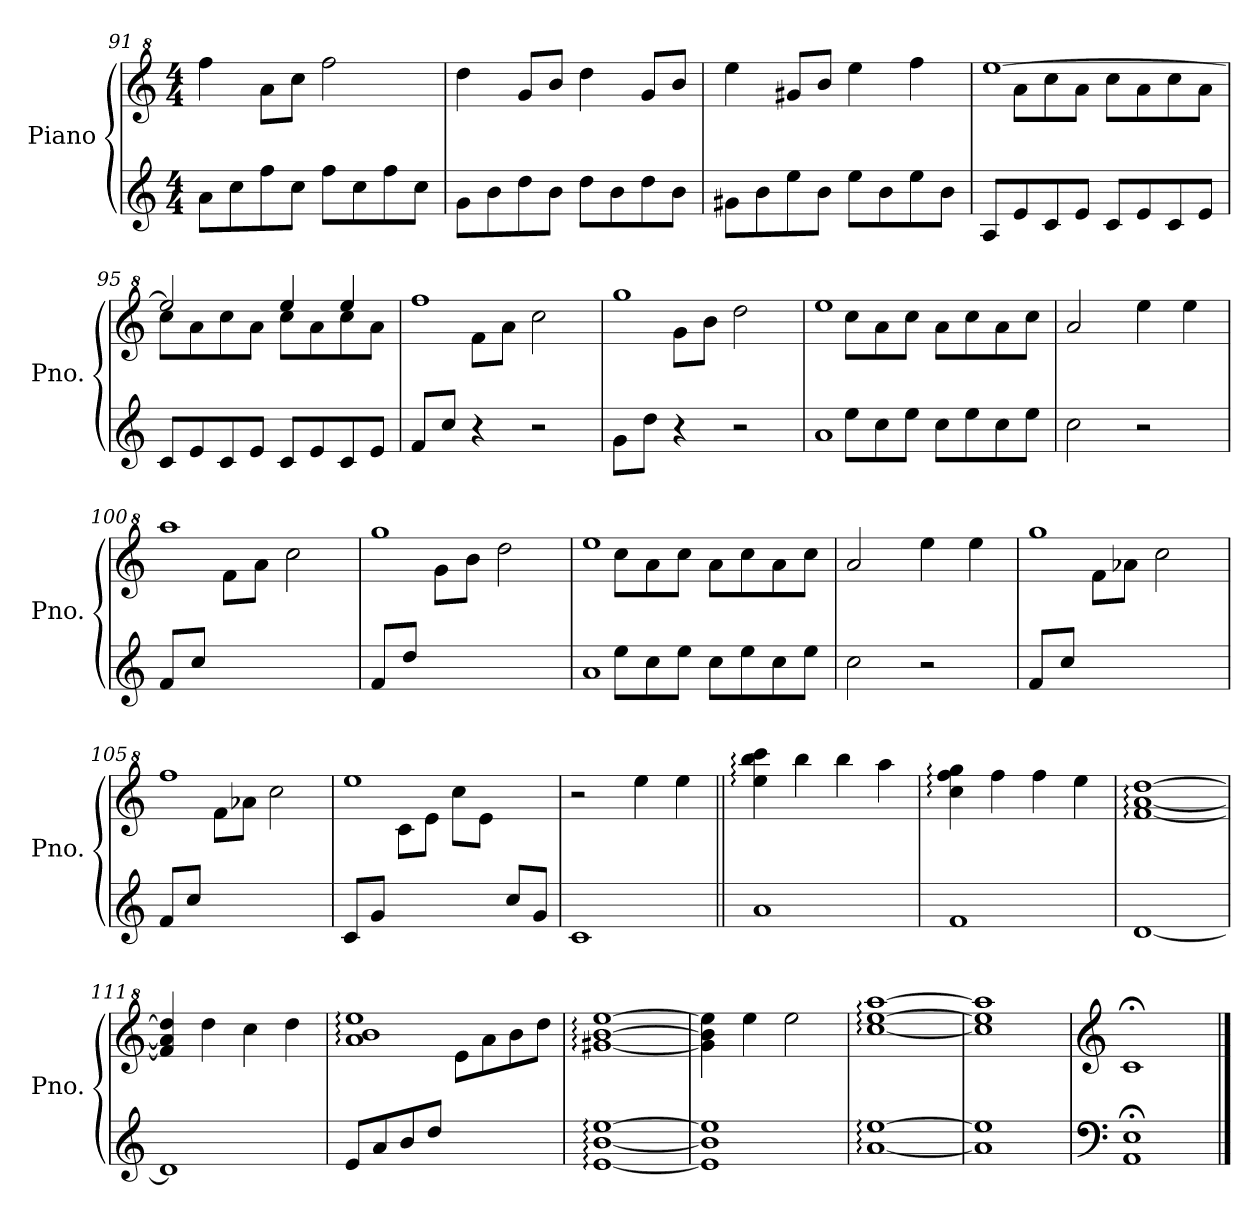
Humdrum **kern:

**kern	**kern
*part1	*part1
*staff2	*staff1
*I"Piano	*
*I'Pno.	*
!!LO:LB:g=z
*clefG2	*clefG^2
*k[]	*k[]
*M4/4	*M4/4
=91	=91
8a\L	4fff\
8cc\	.
8ff\	8aa\L
8cc\J	8ccc\J
8ff\L	2fff\
8cc\	.
8ff\	.
8cc\J	.
=92	=92
8g\L	4ddd\
8b\	.
8dd\	8gg/L
8b\J	8bb/J
8dd\L	4ddd\
8b\	.
8dd\	8gg/L
8b\J	8bb/J
=93	=93
8g#X\L	4eee\
8b\	.
8ee\	8gg#X/L
8b\J	8bb/J
8ee\L	4eee\
8b\	.
8ee\	4fff\
8b\J	.
=94	=94
*	*^
8A/L	[1eee	8ryy
8e/	.	8aa\L
8c/	.	8ccc\
8e/J	.	8aa\J
8c/L	.	8ccc\L
8e/	.	8aa\
8c/	.	8ccc\
8e/J	.	8aa\J
=95	=95	=95
8c/L	2eee/]	8ccc\L
8e/	.	8aa\
8c/	.	8ccc\
8e/J	.	8aa\J
8c/L	4eee/	8ccc\L
8e/	.	8aa\
8c/	4eee/	8ccc\
8e/J	.	8aa\J
!!LO:LB:g=z	!!
=96	=96	=96
8f/L	1fff	4ryy
8cc/J	.	.
4r	.	8ff\L
.	.	8aa\J
2r	.	2ccc\
=97	=97	=97
8g\L	1ggg	4ryy
8dd\J	.	.
4r	.	8gg\L
.	.	8bb\J
2r	.	2ddd\
=98	=98	=98
*^	*	*
1a	8ryy	1eee	8ryy
.	8ee\L	.	8ccc\L
.	8cc\	.	8aa\
.	8ee\J	.	8ccc\J
.	8cc\L	.	8aa\L
.	8ee\	.	8ccc\
.	8cc\	.	8aa\
.	8ee\J	.	8ccc\J
*v	*v	*	*
*	*v	*v
=99	=99
2cc\	2aa/
2r	4eee\
.	4eee\
=100	=100
*	*^
8f/L	1aaa	4ryy
8cc/J	.	.
4ryy	.	8ff\L
.	.	8aa\J
2ryy	.	2ccc\
=101	=101	=101
8f/L	1ggg	4ryy
8dd/J	.	.
4ryy	.	8gg\L
.	.	8bb\J
2ryy	.	2ddd\
=102	=102	=102
*^	*	*
1a	8ryy	1eee	8ryy
.	8ee\L	.	8ccc\L
.	8cc\	.	8aa\
.	8ee\J	.	8ccc\J
.	8cc\L	.	8aa\L
.	8ee\	.	8ccc\
.	8cc\	.	8aa\
.	8ee\J	.	8ccc\J
*v	*v	*	*
*	*v	*v
!!LO:LB:g=z
=103	=103
2cc\	2aa/
2r	4eee\
.	4eee\
=104	=104
*	*^
8f/L	1ggg	4ryy
8cc/J	.	.
4ryy	.	8ff\L
.	.	8aa-X\J
2ryy	.	2ccc\
=105	=105	=105
8f/L	1fff	4ryy
8cc/J	.	.
4ryy	.	8ff\L
.	.	8aa-X\J
2ryy	.	2ccc\
=106	=106	=106
8c/L	1eee	4ryy
8g/J	.	.
4ryy	.	8cc\L
.	.	8ee\J
4ryy	.	8ccc\L
.	.	8ee\J
8cc/L	.	4ryy
8g/J	.	.
*	*v	*v
=107	=107
1c	2r
.	4eee\
.	4eee\
=108||	=108||
1a	4eee\: 4bbb\: 4cccc\:
.	4bbb\
.	4bbb\
.	4aaa\
=109	=109
1f	4ccc\: 4fff\: 4ggg\:
.	4fff\
.	4fff\
.	4eee\
=110	=110
[1d	[1ff: [1aa: [1ddd:
!!LO:LB:g=z
=111	=111
1d]	4ff/] 4aa/] 4ddd/]
.	4ddd\
.	4ccc\
.	4ddd\
=112	=112
*	*^
8e/L	1aa: 1bb: 1eee:	2ryy
*	*MM110	*
8a/	.	.
8b/	.	.
*	*MM100	*
8dd/J	.	.
*	*MM90	*
2ryy	.	8ee\L
.	.	8aa\
*	*MM80	*
.	.	8bb\
.	.	8ddd\J
*	*v	*v
=113	=113
[1e: [1b: [1ee:	[1gg#X: [1bb: [1eee:
=114	=114
*	*MM120
1e] 1b] 1ee]	4gg#\] 4bb\] 4eee\]
.	4eee\
.	2eee\
=115	=115
[1a: [1ee:	[1ccc: [1eee: [1aaa:
=116	=116
1a] 1ee]	1ccc] 1eee] 1aaa]
=117	=117
*clefF4	*clefG2
1AA;< 1E;<	1c;<
==	==
*-	*-
